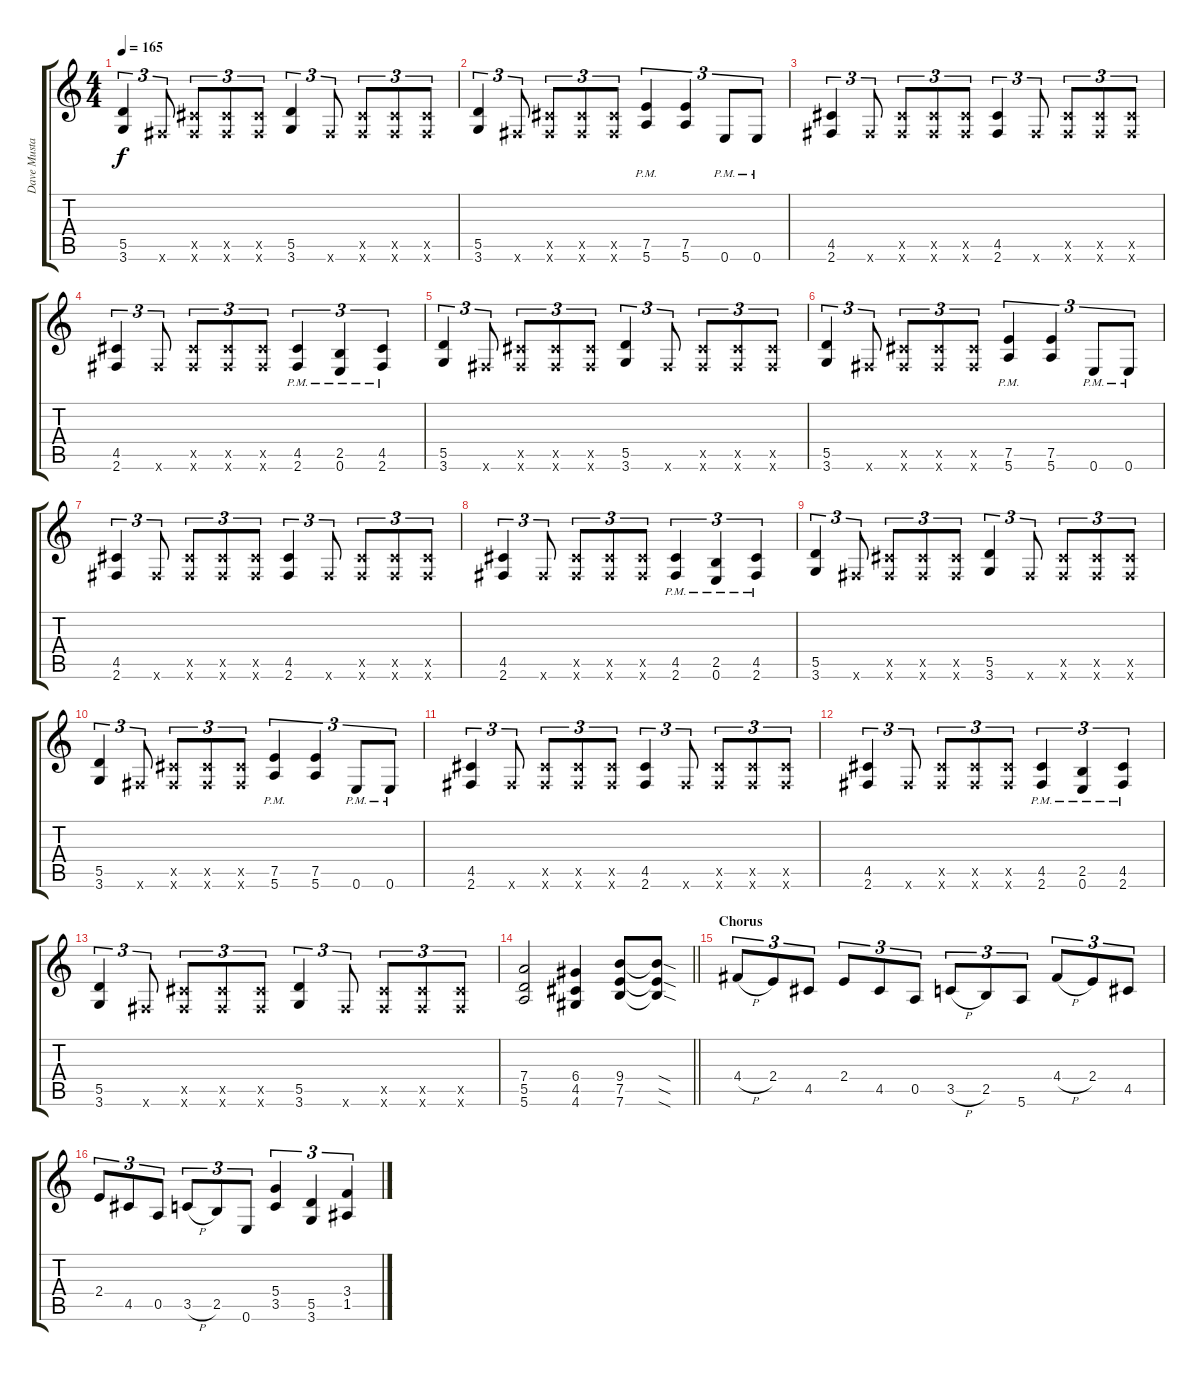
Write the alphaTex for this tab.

\track ("Dave Mustaine" "Dave Musta") {instrument distortionguitar}
\staff {score tabs}
\tuning (E4 B3 G3 D3 A2 E2) {hide}
\ts (4 4)
\tempo 165
\clef g2
\ks c
(5.5 3.6).4{tu (3 2) dy f} 2.6{x}.8{tu (3 2)} (4.5{x} 2.6{x}).8{tu (3 2)} (4.5{x} 2.6{x}).8{tu (3 2)} (4.5{x} 2.6{x}).8{tu (3 2)} (5.5 3.6).4{tu (3 2)} 2.6{x}.8{tu (3 2)} (4.5{x} 2.6{x}).8{tu (3 2)} (4.5{x} 2.6{x}).8{tu (3 2)} (4.5{x} 2.6{x}).8{tu (3 2)} |
(5.5 3.6).4{tu (3 2)} 2.6{x}.8{tu (3 2)} (4.5{x} 2.6{x}).8{tu (3 2)} (4.5{x} 2.6{x}).8{tu (3 2)} (4.5{x} 2.6{x}).8{tu (3 2)} (7.5{pm} 5.6{pm}).4{tu (3 2)} (7.5 5.6).4{tu (3 2)} 0.6{pm}.8{tu (3 2)} 0.6{pm}.8{tu (3 2)} |
(4.5 2.6).4{tu (3 2)} 2.6{x}.8{tu (3 2)} (4.5{x} 2.6{x}).8{tu (3 2)} (4.5{x} 2.6{x}).8{tu (3 2)} (4.5{x} 2.6{x}).8{tu (3 2)} (4.5 2.6).4{tu (3 2)} 2.6{x}.8{tu (3 2)} (4.5{x} 2.6{x}).8{tu (3 2)} (4.5{x} 2.6{x}).8{tu (3 2)} (4.5{x} 2.6{x}).8{tu (3 2)} |
(4.5 2.6).4{tu (3 2)} 2.6{x}.8{tu (3 2)} (4.5{x} 2.6{x}).8{tu (3 2)} (4.5{x} 2.6{x}).8{tu (3 2)} (4.5{x} 2.6{x}).8{tu (3 2)} (4.5{pm} 2.6{pm}).4{tu (3 2)} (2.5{pm} 0.6{pm}).4{tu (3 2)} (4.5{pm} 2.6{pm}).4{tu (3 2)} |
(5.5 3.6).4{tu (3 2)} 2.6{x}.8{tu (3 2)} (4.5{x} 2.6{x}).8{tu (3 2)} (4.5{x} 2.6{x}).8{tu (3 2)} (4.5{x} 2.6{x}).8{tu (3 2)} (5.5 3.6).4{tu (3 2)} 2.6{x}.8{tu (3 2)} (4.5{x} 2.6{x}).8{tu (3 2)} (4.5{x} 2.6{x}).8{tu (3 2)} (4.5{x} 2.6{x}).8{tu (3 2)} |
(5.5 3.6).4{tu (3 2)} 2.6{x}.8{tu (3 2)} (4.5{x} 2.6{x}).8{tu (3 2)} (4.5{x} 2.6{x}).8{tu (3 2)} (4.5{x} 2.6{x}).8{tu (3 2)} (7.5{pm} 5.6{pm}).4{tu (3 2)} (7.5 5.6).4{tu (3 2)} 0.6{pm}.8{tu (3 2)} 0.6{pm}.8{tu (3 2)} |
(4.5 2.6).4{tu (3 2)} 2.6{x}.8{tu (3 2)} (4.5{x} 2.6{x}).8{tu (3 2)} (4.5{x} 2.6{x}).8{tu (3 2)} (4.5{x} 2.6{x}).8{tu (3 2)} (4.5 2.6).4{tu (3 2)} 2.6{x}.8{tu (3 2)} (4.5{x} 2.6{x}).8{tu (3 2)} (4.5{x} 2.6{x}).8{tu (3 2)} (4.5{x} 2.6{x}).8{tu (3 2)} |
(4.5 2.6).4{tu (3 2)} 2.6{x}.8{tu (3 2)} (4.5{x} 2.6{x}).8{tu (3 2)} (4.5{x} 2.6{x}).8{tu (3 2)} (4.5{x} 2.6{x}).8{tu (3 2)} (4.5{pm} 2.6{pm}).4{tu (3 2)} (2.5{pm} 0.6{pm}).4{tu (3 2)} (4.5{pm} 2.6{pm}).4{tu (3 2)} |
(5.5 3.6).4{tu (3 2)} 2.6{x}.8{tu (3 2)} (4.5{x} 2.6{x}).8{tu (3 2)} (4.5{x} 2.6{x}).8{tu (3 2)} (4.5{x} 2.6{x}).8{tu (3 2)} (5.5 3.6).4{tu (3 2)} 2.6{x}.8{tu (3 2)} (4.5{x} 2.6{x}).8{tu (3 2)} (4.5{x} 2.6{x}).8{tu (3 2)} (4.5{x} 2.6{x}).8{tu (3 2)} |
(5.5 3.6).4{tu (3 2)} 2.6{x}.8{tu (3 2)} (4.5{x} 2.6{x}).8{tu (3 2)} (4.5{x} 2.6{x}).8{tu (3 2)} (4.5{x} 2.6{x}).8{tu (3 2)} (7.5{pm} 5.6{pm}).4{tu (3 2)} (7.5 5.6).4{tu (3 2)} 0.6{pm}.8{tu (3 2)} 0.6{pm}.8{tu (3 2)} |
(4.5 2.6).4{tu (3 2)} 2.6{x}.8{tu (3 2)} (4.5{x} 2.6{x}).8{tu (3 2)} (4.5{x} 2.6{x}).8{tu (3 2)} (4.5{x} 2.6{x}).8{tu (3 2)} (4.5 2.6).4{tu (3 2)} 2.6{x}.8{tu (3 2)} (4.5{x} 2.6{x}).8{tu (3 2)} (4.5{x} 2.6{x}).8{tu (3 2)} (4.5{x} 2.6{x}).8{tu (3 2)} |
(4.5 2.6).4{tu (3 2)} 2.6{x}.8{tu (3 2)} (4.5{x} 2.6{x}).8{tu (3 2)} (4.5{x} 2.6{x}).8{tu (3 2)} (4.5{x} 2.6{x}).8{tu (3 2)} (4.5{pm} 2.6{pm}).4{tu (3 2)} (2.5{pm} 0.6{pm}).4{tu (3 2)} (4.5{pm} 2.6{pm}).4{tu (3 2)} |
(5.5 3.6).4{tu (3 2)} 2.6{x}.8{tu (3 2)} (4.5{x} 2.6{x}).8{tu (3 2)} (4.5{x} 2.6{x}).8{tu (3 2)} (4.5{x} 2.6{x}).8{tu (3 2)} (5.5 3.6).4{tu (3 2)} 2.6{x}.8{tu (3 2)} (4.5{x} 2.6{x}).8{tu (3 2)} (4.5{x} 2.6{x}).8{tu (3 2)} (4.5{x} 2.6{x}).8{tu (3 2)} |
\barLineRight lightlight
(7.4 5.5 5.6).2 (6.4 4.5 4.6).4 (9.4 7.5 7.6).8 (9.4{sod t} 7.5{sod t} 7.6{sod t}).8 |
\section ("" "Chorus")
4.4{h}.8{tu (3 2)} 2.4.8{tu (3 2)} 4.5.8{tu (3 2)} 2.4.8{tu (3 2)} 4.5.8{tu (3 2)} 0.5.8{tu (3 2)} 3.5{h}.8{tu (3 2)} 2.5.8{tu (3 2)} 5.6.8{tu (3 2)} 4.4{h}.8{tu (3 2)} 2.4.8{tu (3 2)} 4.5.8{tu (3 2)} |
2.4.8{tu (3 2)} 4.5.8{tu (3 2)} 0.5.8{tu (3 2)} 3.5{h}.8{tu (3 2)} 2.5.8{tu (3 2)} 0.6.8{tu (3 2)} (5.4 3.5).4{tu (3 2)} (5.5 3.6).4{tu (3 2)} (3.4 1.5).4{tu (3 2)}
